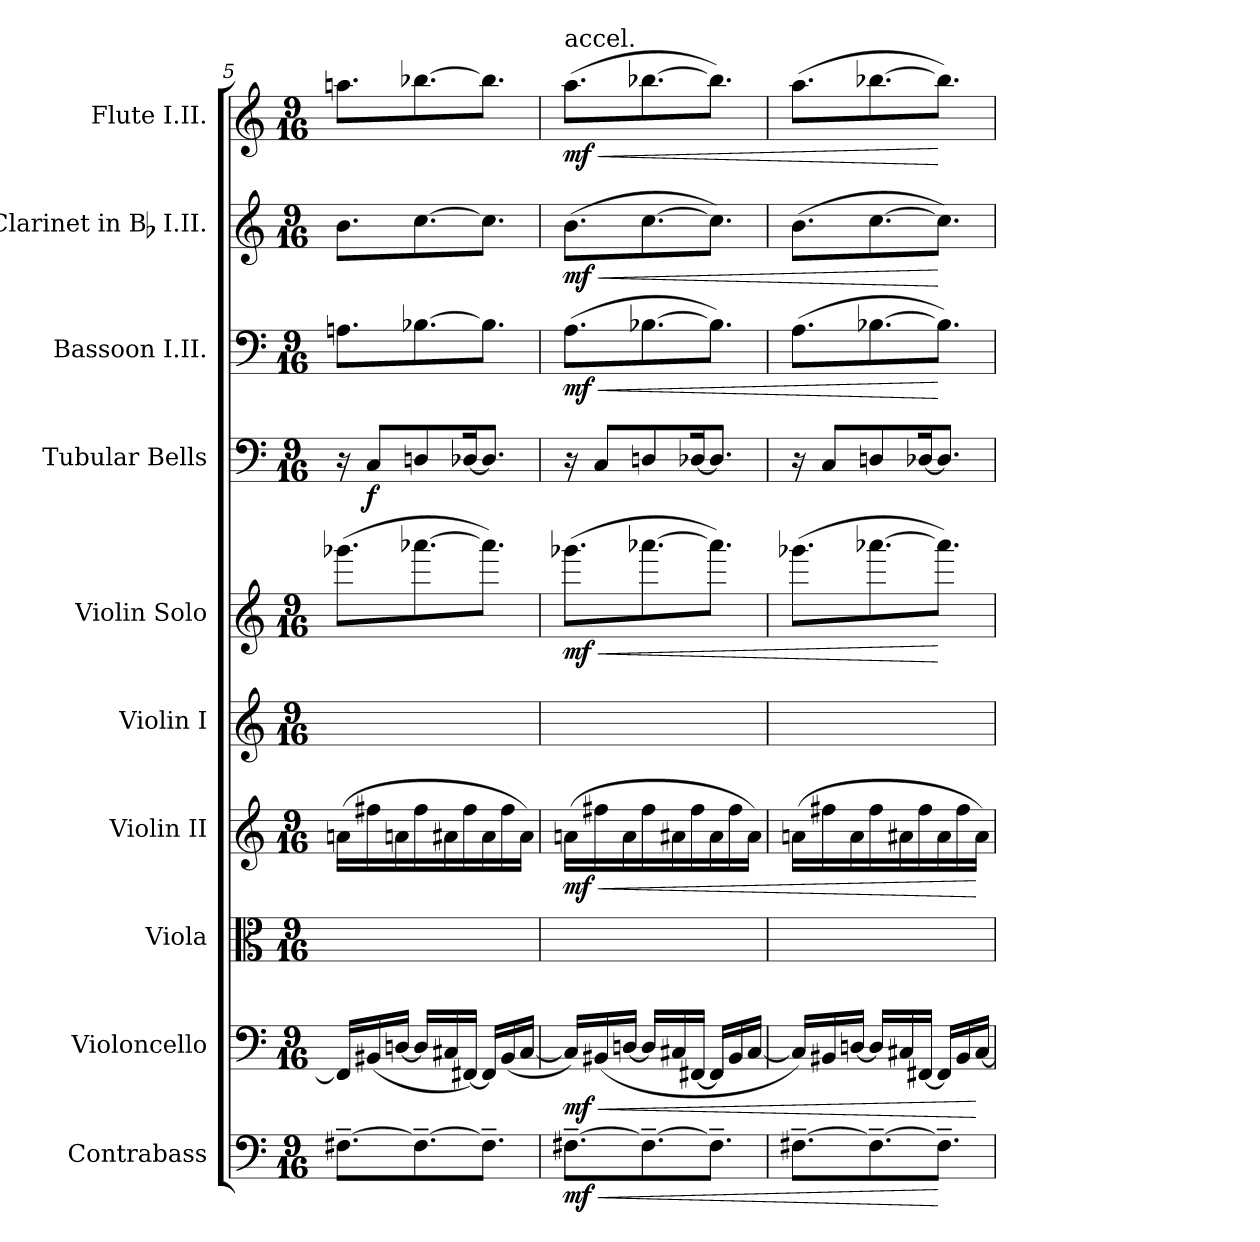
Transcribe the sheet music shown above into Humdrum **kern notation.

**kern	**dynam	**kern	**dynam	**kern	**kern	**dynam	**kern	**kern	**dynam	**kern	**dynam	**kern	**dynam	**kern	**dynam	**kern	**dynam
*part10	*part10	*part9	*part9	*part8	*part7	*part7	*part6	*part5	*part5	*part4	*part4	*part3	*part3	*part2	*part2	*part1	*part1
*staff10	*staff10	*staff9	*staff9	*staff8	*staff7	*staff7	*staff6	*staff5	*staff5	*staff4	*staff4	*staff3	*staff3	*staff2	*staff2	*staff1	*staff1
*I"Contrabass	*	*I"Violoncello	*	*I"Viola	*I"Violin II	*	*I"Violin I	*I"Violin Solo	*	*I"Tubular Bells	*	*I"Bassoon I.II.	*	*I"Clarinet in Bb I.II.	*	*I"Flute I.II.	*
*I'Cb.	*	*I'Vc.	*	*I'Vla.	*I'Vln. II	*	*I'Vln. I	*I'Vln.	*	*I'Tub. B.	*	*I'Bsn.	*	*I'Cl.	*	*I'Fl.	*
*clefF4	*	*clefF4	*	*clefC3	*clefG2	*	*clefG2	*clefG2	*	*clefF4	*	*clefF4	*	*clefG2	*	*clefG2	*
*ITrd7c12	*	*	*	*	*	*	*	*	*	*	*	*	*	*ITrd1c2	*	*	*
*k[]	*	*k[]	*	*k[]	*k[]	*	*k[]	*k[]	*	*k[]	*	*k[]	*	*k[b-e-]	*	*k[]	*
*M9/16	*	*M9/16	*	*M9/16	*M9/16	*	*M9/16	*M9/16	*	*M9/16	*	*M9/16	*	*M9/16	*	*M9/16	*
=5	=5	=5	=5	=5	=5	=5	=5	=5	=5	=5	=5	=5	=5	=5	=5	=5	=5
[8.FF#X~L	.	16FF#LL]	.	8.ryy	(16anLL	.	8.ryy	(8.ggg-XL	.	16r	.	8.AnL	.	8.aL	.	8.aanL	.
.	.	(16BB#X	.	.	16ff#X	.	.	.	.	8CL	f	.	.	.	.	.	.
.	.	[16DnJJ	.	.	16an	.	.	.	.	.	.	.	.	.	.	.	.
8.FF#~_	.	16DLL]	.	8.ryy	16ff#	.	8.ryy	[8.aaa-X	.	8Dn	.	[8.B-X	.	[8.b-	.	[8.bb-X	.
.	.	16C#X	.	.	16a#X	.	.	.	.	.	.	.	.	.	.	.	.
.	.	[16FF#XJJ)	.	.	16ff#	.	.	.	.	[16D-XK	.	.	.	.	.	.	.
8.FF#~J]	.	16FF#LL]	.	8.ryy	16a#	.	8.ryy	8.aaa-J])	.	8.D-J]	.	8.B-J]	.	8.b-J]	.	8.bb-J]	.
.	.	(16BB#	.	.	16ff#	.	.	.	.	.	.	.	.	.	.	.	.
.	.	[16C#JJ	.	.	16a#JJ)	.	.	.	.	.	.	.	.	.	.	.	.
=6	=6	=6	=6	=6	=6	=6	=6	=6	=6	=6	=6	=6	=6	=6	=6	=6	=6
!	!	!	!	!	!	!	!	!	!	!	!	!	!	!	!	!LO:TX:a:t=accel.	!
!	!LO:HP:b	!	!LO:HP:b	!	!	!LO:HP:b	!	!	!LO:HP:b	!	!	!	!LO:HP:b	!	!LO:HP:b	!	!LO:HP:b
[8.FF#X~L	< mf	16C#LL])	< mf	8.ryy	(16anLL	< mf	8.ryy	(8.ggg-XL	< mf	16r	.	(8.AL	< mf	(8.aL	< mf	(8.aaL	< mf
.	.	(16BB#X	.	.	16ff#X	.	.	.	.	8CL	.	.	.	.	.	.	.
.	.	[16DnJJ	.	.	16a	.	.	.	.	.	.	.	.	.	.	.	.
8.FF#~_	.	16DLL]	.	8.ryy	16ff#	.	8.ryy	[8.aaa-X	.	8Dn	.	[8.B-X	.	[8.b-	.	[8.bb-X	.
.	.	16C#X	.	.	16a#X	.	.	.	.	.	.	.	.	.	.	.	.
.	.	[16FF#XJJ	.	.	16ff#	.	.	.	.	[16D-XK	.	.	.	.	.	.	.
8.FF#~J]	.	16FF#LL]	.	8.ryy	16a#	.	8.ryy	8.aaa-J])	.	8.D-J]	.	8.B-J])	.	8.b-J])	.	8.bb-J])	.
.	.	16BB#	.	.	16ff#	.	.	.	.	.	.	.	.	.	.	.	.
.	.	[16C#JJ	.	.	16a#JJ)	.	.	.	.	.	.	.	.	.	.	.	.
=7	=7	=7	=7	=7	=7	=7	=7	=7	=7	=7	=7	=7	=7	=7	=7	=7	=7
[8.FF#X~L	.	16C#LL])	.	8.ryy	(16anLL	.	8.ryy	(8.ggg-XL	.	16r	.	(8.AL	.	(8.aL	.	(8.aaL	.
.	.	16BB#X	.	.	16ff#X	.	.	.	.	8CL	.	.	.	.	.	.	.
.	.	[16DnJJ	.	.	16a	.	.	.	.	.	.	.	.	.	.	.	.
8.FF#~_	.	16DLL]	.	8.ryy	16ff#	.	8.ryy	[8.aaa-X	.	8Dn	.	[8.B-X	.	[8.b-	.	[8.bb-X	.
.	.	16C#X	.	.	16a#X	.	.	.	.	.	.	.	.	.	.	.	.
.	.	[16FF#XJJ	.	.	16ff#	.	.	.	.	[16D-XK	.	.	.	.	.	.	.
8.FF#~J]	[	16FF#LL]	.	8.ryy	16a#	.	8.ryy	8.aaa-J])	[	8.D-J]	.	8.B-J])	[	8.b-J])	[	8.bb-J])	[
.	.	16BB#	.	.	16ff#	.	.	.	.	.	.	.	.	.	.	.	.
.	.	[16C#JJ	[	.	16a#JJ)	[	.	.	.	.	.	.	.	.	.	.	.
=	=	=	=	=	=	=	=	=	=	=	=	=	=	=	=	=	=
*-	*-	*-	*-	*-	*-	*-	*-	*-	*-	*-	*-	*-	*-	*-	*-	*-	*-
